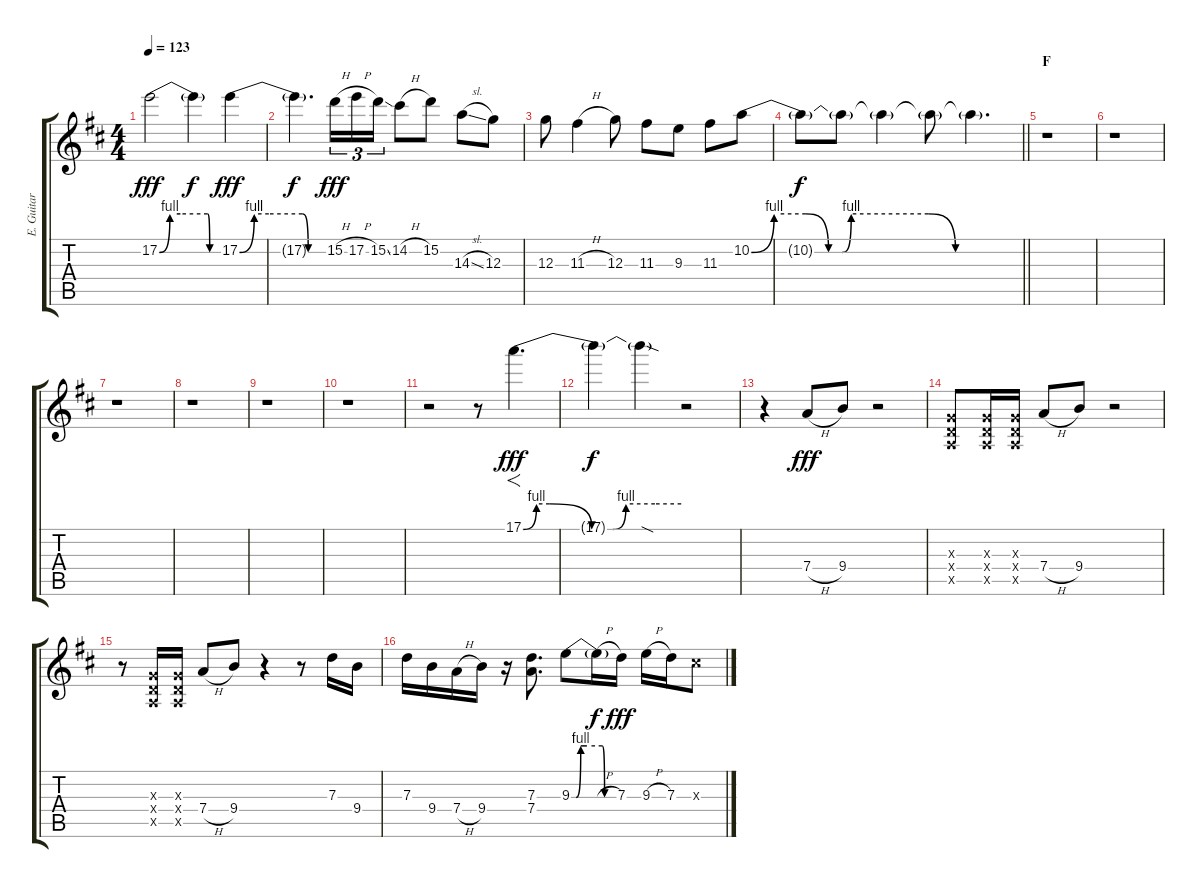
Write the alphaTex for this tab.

\track ("E. Guitar I" "E. Guitar ") {instrument overdrivenguitar}
\staff {score tabs}
\tuning (E4 B3 G3 D3 A2 E2) {hide}
\ts (4 4)
\tempo 123
\clef g2
\ks d
17.2{be (custom 0 0 10 4 20 4 46 4 48 0 60 0)}.2{dy fff} 17.2{t}.4{dy f} 17.2{be (custom 0 0 10 4 20 4 43 4 47 0 60 0)}.4{dy fff} |
17.2{t}.4{d dy f} 15.2{h}.16{tu (3 2) dy fff} 17.2{h}.16{tu (3 2)} 15.2{ss}.16{tu (3 2)} 14.2{h}.8 15.2.8 14.3{sl}.8 12.3.8 |
12.3.8 11.3{h}.4 12.3.8 11.3.8 9.3.8 11.3.8 10.2{be (custom 0 0 5 4 12 4 17 0 20 0 22 4 39 4 45 0 58 0 60 0)}.8 |
\barLineRight lightlight
10.2{t}.8{dy f} 10.2{t}.8 10.2{t}.4 10.2{t}.8 10.2{t}.4{d} |
\section ("" "F")
r.1 |
r.1 |
r.1 |
r.1 |
r.1 |
r.1 |
r.2 r.8 17.1{be (custom 0 0 5 4 10 4 26 0 34 0 39 4 50 4 60 4)}.4{f d dy fff} |
17.1{t}.4{dy f} 17.1{sod t}.4 r.2 |
r.4 7.4{h}.8{dy fff} 9.4.8 r.2 |
(0.3{x} 0.4{x} 0.5{x}).8 (0.3{x} 0.4{x} 0.5{x}).16 (0.3{x} 0.4{x} 0.5{x}).16 7.4{h}.8 9.4.8 r.2 |
r.8 (0.3{x} 0.4{x} 0.5{x}).16 (0.3{x} 0.4{x} 0.5{x}).16 7.4{h}.8 9.4.8 r.4 r.8 7.3.16 9.4.16 |
7.3.16 9.4.16 7.4{h}.16 9.4.16 r.16 (7.3 7.4).8{d} 9.3{be (custom 0 0 6 0 12 4 20 4 40 4 43 0 60 0)}.8 9.3{h t}.16{dy f} 7.3.16{dy fff} 9.3{h}.16 7.3.16 6.3{x}.8
